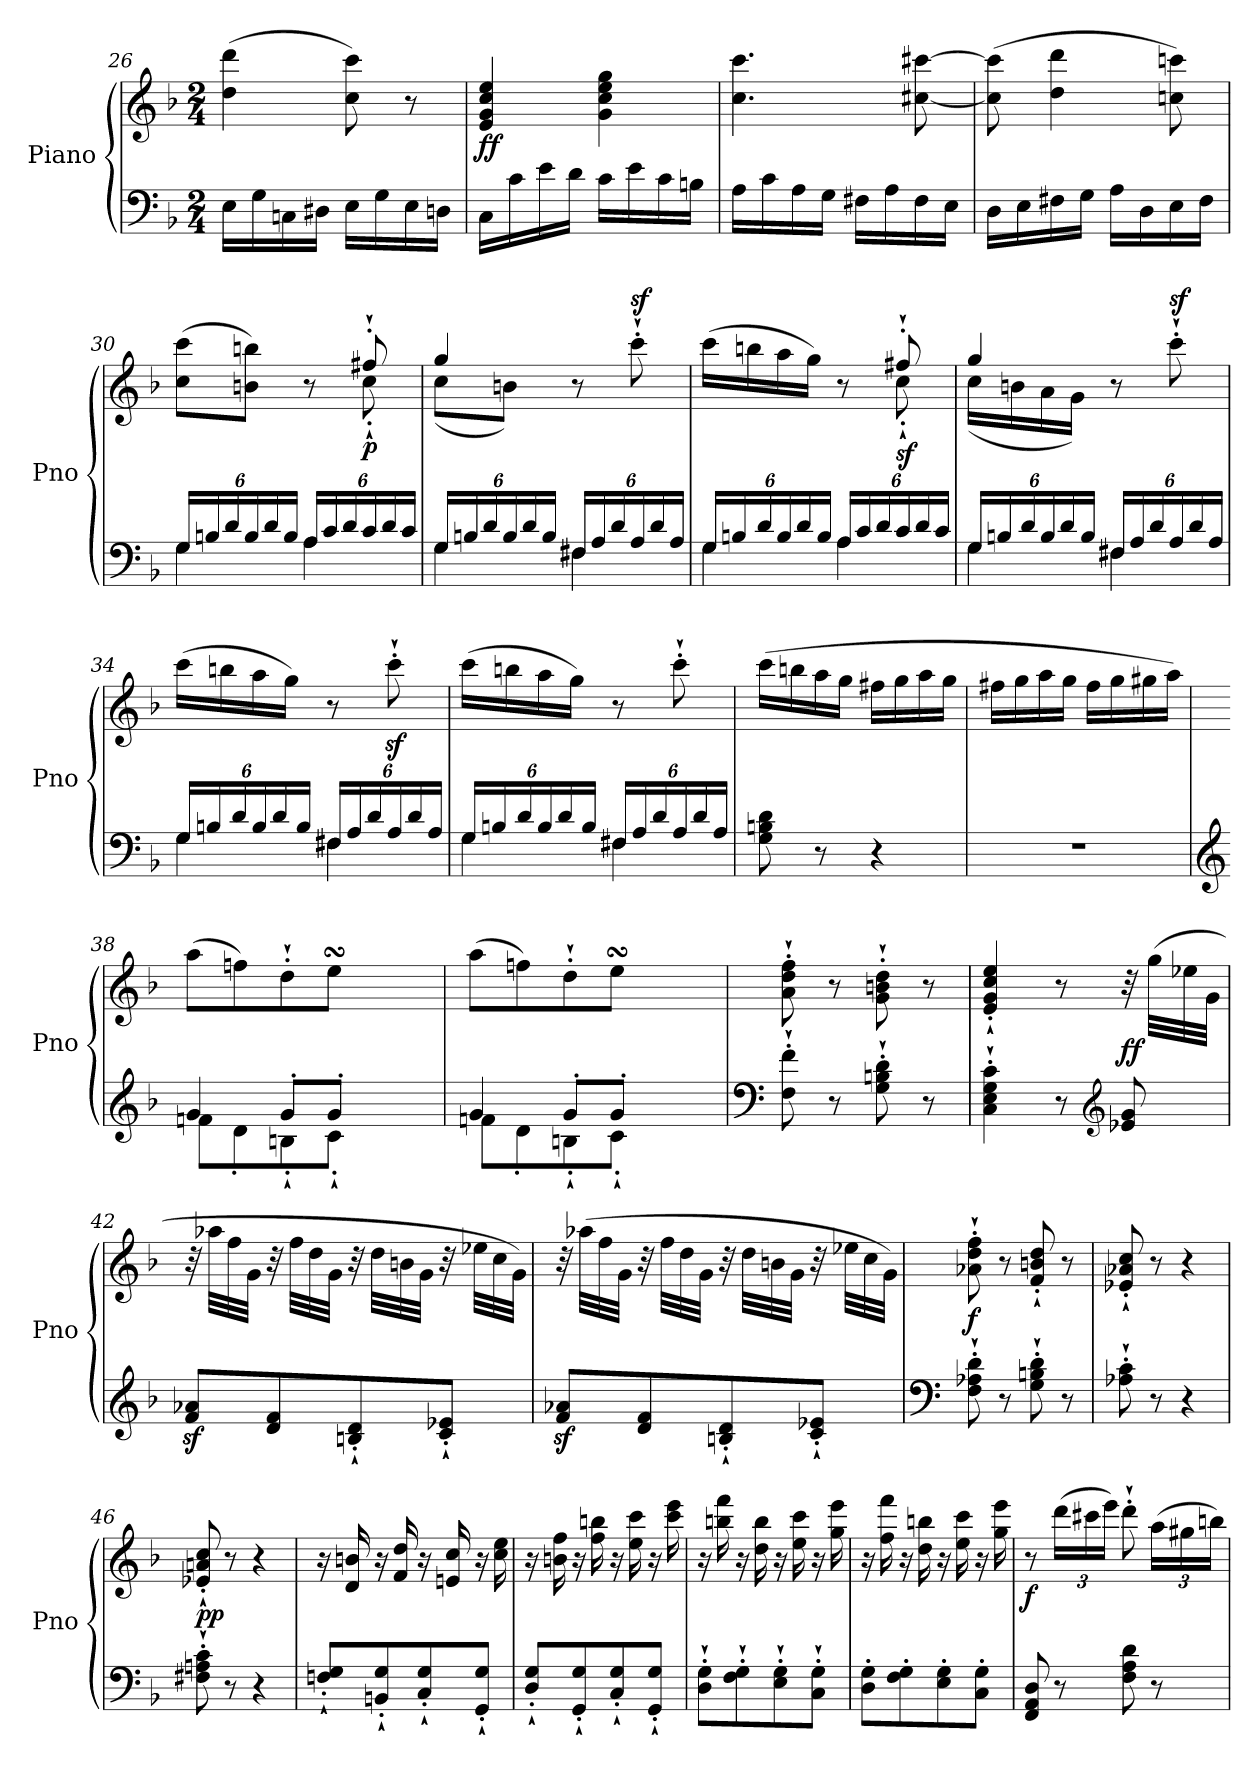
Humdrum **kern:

**kern	**kern	**dynam
*part1	*part1	*part1
*staff2	*staff1	*staff1/2
*I"Piano	*	*
*I'Pno	*	*
*clefF4	*clefG2	*
*k[b-]	*k[b-]	*
*F:	*F:	*
*M2/4	*M2/4	*
=26	=26	=26
16E\LL	(>4dd\ 4ddd\	.
16G\	.	.
16Cn\	.	.
16D#X\JJ	.	.
16E\LL	8cc\ 8ccc\)	.
16G\	.	.
16E\	8r	.
16Dn\JJ	.	.
=27	=27	=27
!	!	!LO:DY:b
16C\LL	4e/ 4g/ 4cc/ 4ee/	ff
16c\	.	.
16e\	.	.
16d\JJ	.	.
16c\LL	4g\ 4cc\ 4ee\ 4gg\	.
16e\	.	.
16c\	.	.
16Bn\JJ	.	.
=28	=28	=28
16A\LL	4.cc\ 4.ccc\	.
16c\	.	.
16A\	.	.
16G\JJ	.	.
16F#X\LL	.	.
16A\	.	.
16F#\	[8cc#X\ [8ccc#X\	.
16E\JJ	.	.
=29	=29	=29
16D\LL	(>8cc#\] 8ccc#\]	.
16E\	.	.
16F#X\	4dd\ 4ddd\	.
16G\JJ	.	.
16A\LL	.	.
16D\	.	.
16E\	8ccn\ 8cccn\)	.
16F#\JJ	.	.
=30	=30	=30
*Xbrackettup	*	*
*^	*^	*
24G/LL	4G\	(<8cc\ 8ccc\L	4.ryy	.
24Bn/	.	.	.	.
24d/	.	.	.	.
24B/	.	8bn\ 8bbn\J)	.	.
24d/	.	.	.	.
24B/JJ	.	.	.	.
24A/LL	4A\	8r	.	.
24c/	.	.	.	.
24d/	.	.	.	.
!	!	!	!	!LO:DY:b
24c/	.	8ff#X'`/	8cc'`\	p
24d/	.	.	.	.
24c/JJ	.	.	.	.
=31	=31	=31	=31	=31
24G/LL	4G\	4gg/	(<8cc\L	.
24Bn/	.	.	.	.
24d/	.	.	.	.
24B/	.	.	8bn\J)	.
24d/	.	.	.	.
24B/JJ	.	.	.	.
24F#X/LL	4F#\	8r	4ryy	.
24A/	.	.	.	.
24d/	.	.	.	.
!	!	!	!	!LO:DY:a
24A/	.	8ccc'`\	.	sf
24d/	.	.	.	.
24A/JJ	.	.	.	.
=32	=32	=32	=32	=32
24G/LL	4G\	(<16ccc\LL	4.ryy	.
24Bn/	.	.	.	.
.	.	16bbn\	.	.
24d/	.	.	.	.
24B/	.	16aa\	.	.
24d/	.	.	.	.
.	.	16gg\JJ)	.	.
24B/JJ	.	.	.	.
24A/LL	4A\	8r	.	.
24c/	.	.	.	.
24d/	.	.	.	.
!	!	!	!	!LO:DY:b
24c/	.	8ff#X'`/	8cc'`\	sf
24d/	.	.	.	.
24c/JJ	.	.	.	.
=33	=33	=33	=33	=33
24G/LL	4G\	4gg/	(<16cc\LL	.
24Bn/	.	.	.	.
.	.	.	16bn\	.
24d/	.	.	.	.
24B/	.	.	16a\	.
24d/	.	.	.	.
.	.	.	16g\JJ)	.
24B/JJ	.	.	.	.
24F#X/LL	4F#\	8r	4ryy	.
24A/	.	.	.	.
24d/	.	.	.	.
!	!	!	!	!LO:DY:a
24A/	.	8ccc'`\	.	sf
24d/	.	.	.	.
24A/JJ	.	.	.	.
*	*	*v	*v	*
=34	=34	=34	=34
24G/LL	4G\	(>16ccc\LL	.
24Bn/	.	.	.
.	.	16bbn\	.
24d/	.	.	.
24B/	.	16aa\	.
24d/	.	.	.
.	.	16gg\JJ)	.
24B/JJ	.	.	.
24F#X/LL	4F#\	8r	.
24A/	.	.	.
24d/	.	.	.
24A/	.	8cccz>'`\	.
24d/	.	.	.
24A/JJ	.	.	.
=35	=35	=35	=35
24G/LL	4G\	(>16ccc\LL	.
24Bn/	.	.	.
.	.	16bbn\	.
24d/	.	.	.
24B/	.	16aa\	.
24d/	.	.	.
.	.	16gg\JJ)	.
24B/JJ	.	.	.
24F#X/LL	4F#\	8r	.
24A/	.	.	.
24d/	.	.	.
24A/	.	8ccc'`\	.
24d/	.	.	.
24A/JJ	.	.	.
*v	*v	*	*
=36	=36	=36
8G\ 8Bn\ 8d\	(>16ccc\LL	.
.	16bbn\	.
8r	16aa\	.
.	16gg\JJ	.
4r	16ff#X\LL	.
.	16gg\	.
.	16aa\	.
.	16gg\JJ	.
=37	=37	=37
2r	16ff#X\LL	.
.	16gg\	.
.	16aa\	.
.	16gg\JJ	.
.	16ff#\LL	.
.	16gg\	.
.	16gg#X\	.
.	16aa\JJ)	.
=38	=38	=38
*clefG2	*	*
*^	*^	*
4g/	8fn\L	(<8aa\L	4.ryy	.
.	8d'\	8ffn\)	.	.
8g'/L	8Bn'`\	8dd'`\	.	.
8g'/J	8c'`\J	8eesSsS\J	64ffLLLLyy	.
.	.	.	64eeJyy	.
.	.	.	32ddJyy	.
.	.	.	16eeJJyy	.
=39	=39	=39	=39	=39
4g/	8fn\L	(<8aa\L	4.ryy	.
.	8d'\	8ffn\)	.	.
8g'/L	8Bn'`\	8dd'`\	.	.
8g'/J	8c'`\J	8eesSsS\J	64ffLLLLyy	.
.	.	.	64eeJyy	.
.	.	.	32ddJyy	.
.	.	.	16eeJJyy	.
*v	*v	*	*	*
*	*v	*v	*
=40	=40	=40
*clefF4	*	*
8F\'` 8f\'`	8a\'` 8dd\'` 8ff\'`	.
8r	8r	.
8G\'` 8Bn\'` 8d\'`	8g\'` 8bn\'` 8dd\'`	.
8r	8r	.
=41	=41	=41
4C\'` 4E\'` 4G\'` 4c\'`	4e/'` 4g/'` 4cc/'` 4ee/'`	.
8r	8r	.
*clefG2	*	*
!	!	!LO:DY:b
8e-X/ 8g/	32r	ff
.	(>32gg\LLL	.
.	32ee-X\	.
.	32g\JJJ	.
=42	=42	=42
8f/z< 8a-X/z<L	32r	.
.	32aa-X\LLL	.
.	32ff\	.
.	32g\JJJ	.
8d/ 8f/	32r	.
.	32ff\LLL	.
.	32dd\	.
.	32g\JJJ	.
8Bn/'` 8d/'`	32r	.
.	32dd\LLL	.
.	32bn\	.
.	32g\JJJ	.
8c/'` 8e-X/'`J	32r	.
.	32ee-X\LLL	.
.	32cc\	.
.	32g\JJJ)	.
=43	=43	=43
8f/z< 8a-X/z<L	32r	.
.	(>32aa-X\LLL	.
.	32ff\	.
.	32g\JJJ	.
8d/ 8f/	32r	.
.	32ff\LLL	.
.	32dd\	.
.	32g\JJJ	.
8Bn/'` 8d/'`	32r	.
.	32dd\LLL	.
.	32bn\	.
.	32g\JJJ	.
8c/'` 8e-X/'`J	32r	.
.	32ee-X\LLL	.
.	32cc\	.
.	32g\JJJ)	.
=44	=44	=44
*clefF4	*	*
!	!	!LO:DY:b
8F\'` 8A-X\'` 8d\'`	8a-X\'` 8dd\'` 8ff\'`	f
8r	8r	.
8G\'` 8Bn\'` 8d\'`	8f/'` 8bn/'` 8dd/'`	.
8r	8r	.
=45	=45	=45
8A-X\'` 8c\'`	8e-X/'` 8a-X/'` 8cc/'`	.
8r	8r	.
4r	4r	.
=46	=46	=46
!	!	!LO:DY:b
8F#X\'` 8An\'` 8c\'`	8e-X/'` 8an/'` 8cc/'`	pp
8r	8r	.
4r	4r	.
=47	=47	=47
8Fn/'` 8G/'`L	16r	.
.	16d/ 16bn/	.
8BBn/'` 8G/'`	16r	.
.	16f/ 16dd/	.
8C/'` 8G/'`	16r	.
.	16en/ 16cc/	.
8GG/'` 8G/'`J	16r	.
.	16cc\ 16ee\	.
=48	=48	=48
8D/'` 8G/'`L	16r	.
.	16bn\ 16ff\	.
8GG/'` 8G/'`	16r	.
.	16ff\ 16bbn\	.
8C/'` 8G/'`	16r	.
.	16ee\ 16ccc\	.
8GG/'` 8G/'`J	16r	.
.	16ccc\ 16eee\	.
=49	=49	=49
8D\'` 8G\'`L	16r	.
.	16bbn\ 16fff\	.
8F\'` 8G\'`	16r	.
.	16dd\ 16bb\	.
8E\'` 8G\'`	16r	.
.	16ee\ 16ccc\	.
8C\'` 8G\'`J	16r	.
.	16gg\ 16eee\	.
=50	=50	=50
8D\' 8G\'L	16r	.
.	16ff\ 16fff\	.
8F\' 8G\'	16r	.
.	16dd\ 16bbn\	.
8E\' 8G\'	16r	.
.	16ee\ 16ccc\	.
8C\' 8G\'J	16r	.
.	16gg\ 16eee\	.
=51	=51	=51
!	!	!LO:DY:b
8FF/ 8AA/ 8D/	8r	f
*	*Xbrackettup	*
8r	(>24ddd\LL	.
.	24ccc#X\	.
.	24eee\JJ)	.
8F\ 8A\ 8d\	8ddd'`\	.
8r	(>24aa\LL	.
.	24gg#X\	.
.	24bbn\JJ)	.
=	=	=
*-	*-	*-
